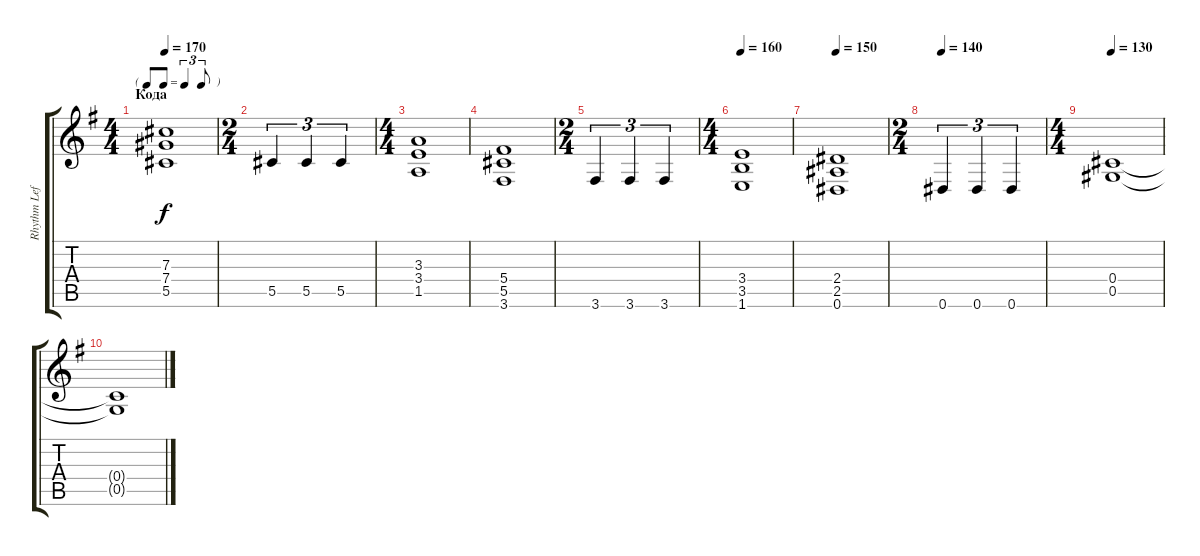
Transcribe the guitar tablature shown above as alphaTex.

\track ("Rhythm Left" "Rhythm Lef") {instrument distortionguitar}
\staff {score tabs}
\tuning (Eb4 Bb3 Gb3 Db3 Ab2 Eb2) {hide}
\ts (4 4)
\tf triplet8th
\section ("" "Кода")
\tempo 170
\clef g2
\ks eminor
(7.3 7.4 5.5).1{dy f} |
\ts (2 4)
5.5.4{tu (3 2)} 5.5.4{tu (3 2)} 5.5.4{tu (3 2)} |
\ts (4 4)
(3.3 3.4 1.5).1 |
(5.4 5.5 3.6).1 |
\ts (2 4)
3.6.4{tu (3 2)} 3.6.4{tu (3 2)} 3.6.4{tu (3 2)} |
\ts (4 4)
\tempo 160
(3.4 3.5 1.6).1 |
\tempo 150
(2.4 2.5 0.6).1 |
\ts (2 4)
\tempo 140
0.6.4{tu (3 2)} 0.6.4{tu (3 2)} 0.6.4{tu (3 2)} |
\ts (4 4)
\tempo 130
(0.4 0.5).1{volume 5} |
(0.4{t} 0.5{t}).1
